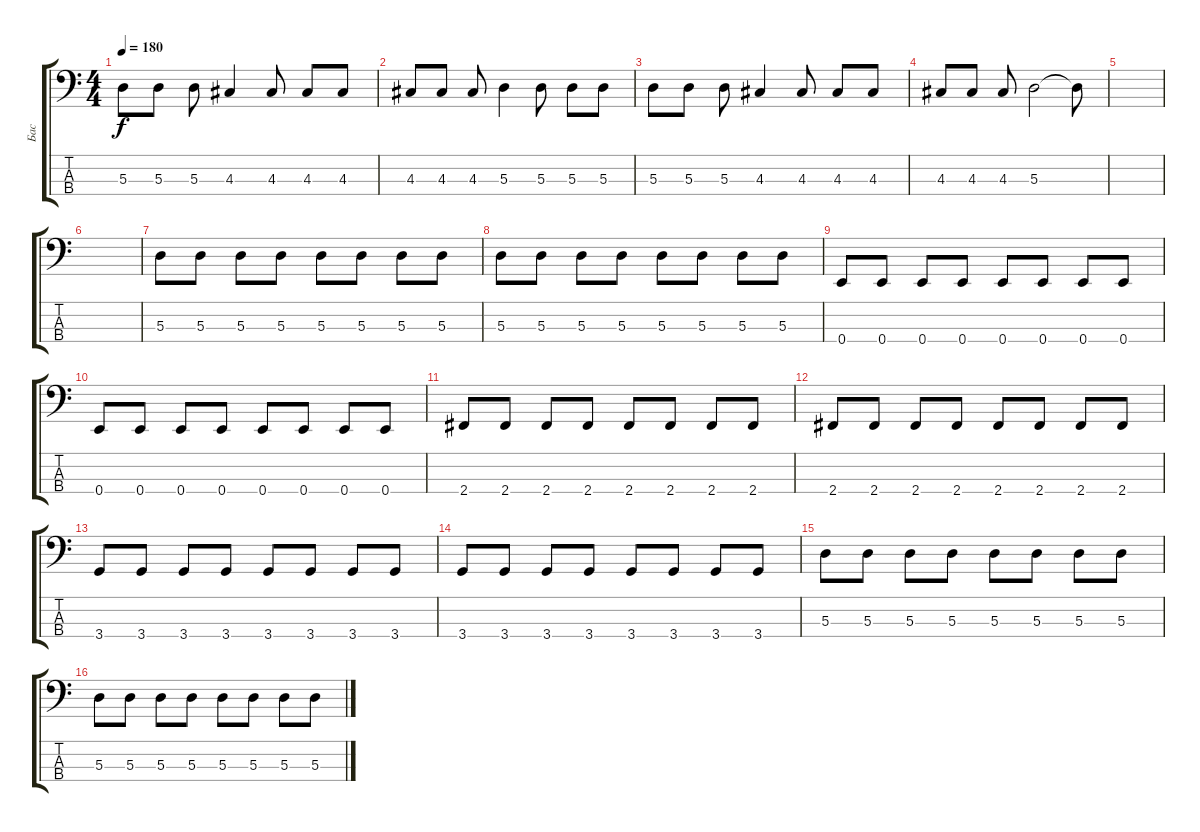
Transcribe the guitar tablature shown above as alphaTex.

\track ("Бас" "Бас") {instrument electricbasspick}
\staff {score tabs}
\tuning (G2 D2 A1 E1) {hide}
\ts (4 4)
\tempo 180
\clef f4
\ks c
5.3.8{dy f} 5.3.8 5.3.8 4.3.4 4.3.8 4.3.8 4.3.8 |
4.3.8 4.3.8 4.3.8 5.3.4 5.3.8 5.3.8 5.3.8 |
5.3.8 5.3.8 5.3.8 4.3.4 4.3.8 4.3.8 4.3.8 |
4.3.8 4.3.8 4.3.8 5.3.2 5.3{t}.8 |
|
|
5.3.8 5.3.8 5.3.8 5.3.8 5.3.8 5.3.8 5.3.8 5.3.8 |
5.3.8 5.3.8 5.3.8 5.3.8 5.3.8 5.3.8 5.3.8 5.3.8 |
0.4.8 0.4.8 0.4.8 0.4.8 0.4.8 0.4.8 0.4.8 0.4.8 |
0.4.8 0.4.8 0.4.8 0.4.8 0.4.8 0.4.8 0.4.8 0.4.8 |
2.4.8 2.4.8 2.4.8 2.4.8 2.4.8 2.4.8 2.4.8 2.4.8 |
2.4.8 2.4.8 2.4.8 2.4.8 2.4.8 2.4.8 2.4.8 2.4.8 |
3.4.8 3.4.8 3.4.8 3.4.8 3.4.8 3.4.8 3.4.8 3.4.8 |
3.4.8 3.4.8 3.4.8 3.4.8 3.4.8 3.4.8 3.4.8 3.4.8 |
5.3.8 5.3.8 5.3.8 5.3.8 5.3.8 5.3.8 5.3.8 5.3.8 |
5.3.8 5.3.8 5.3.8 5.3.8 5.3.8 5.3.8 5.3.8 5.3.8
